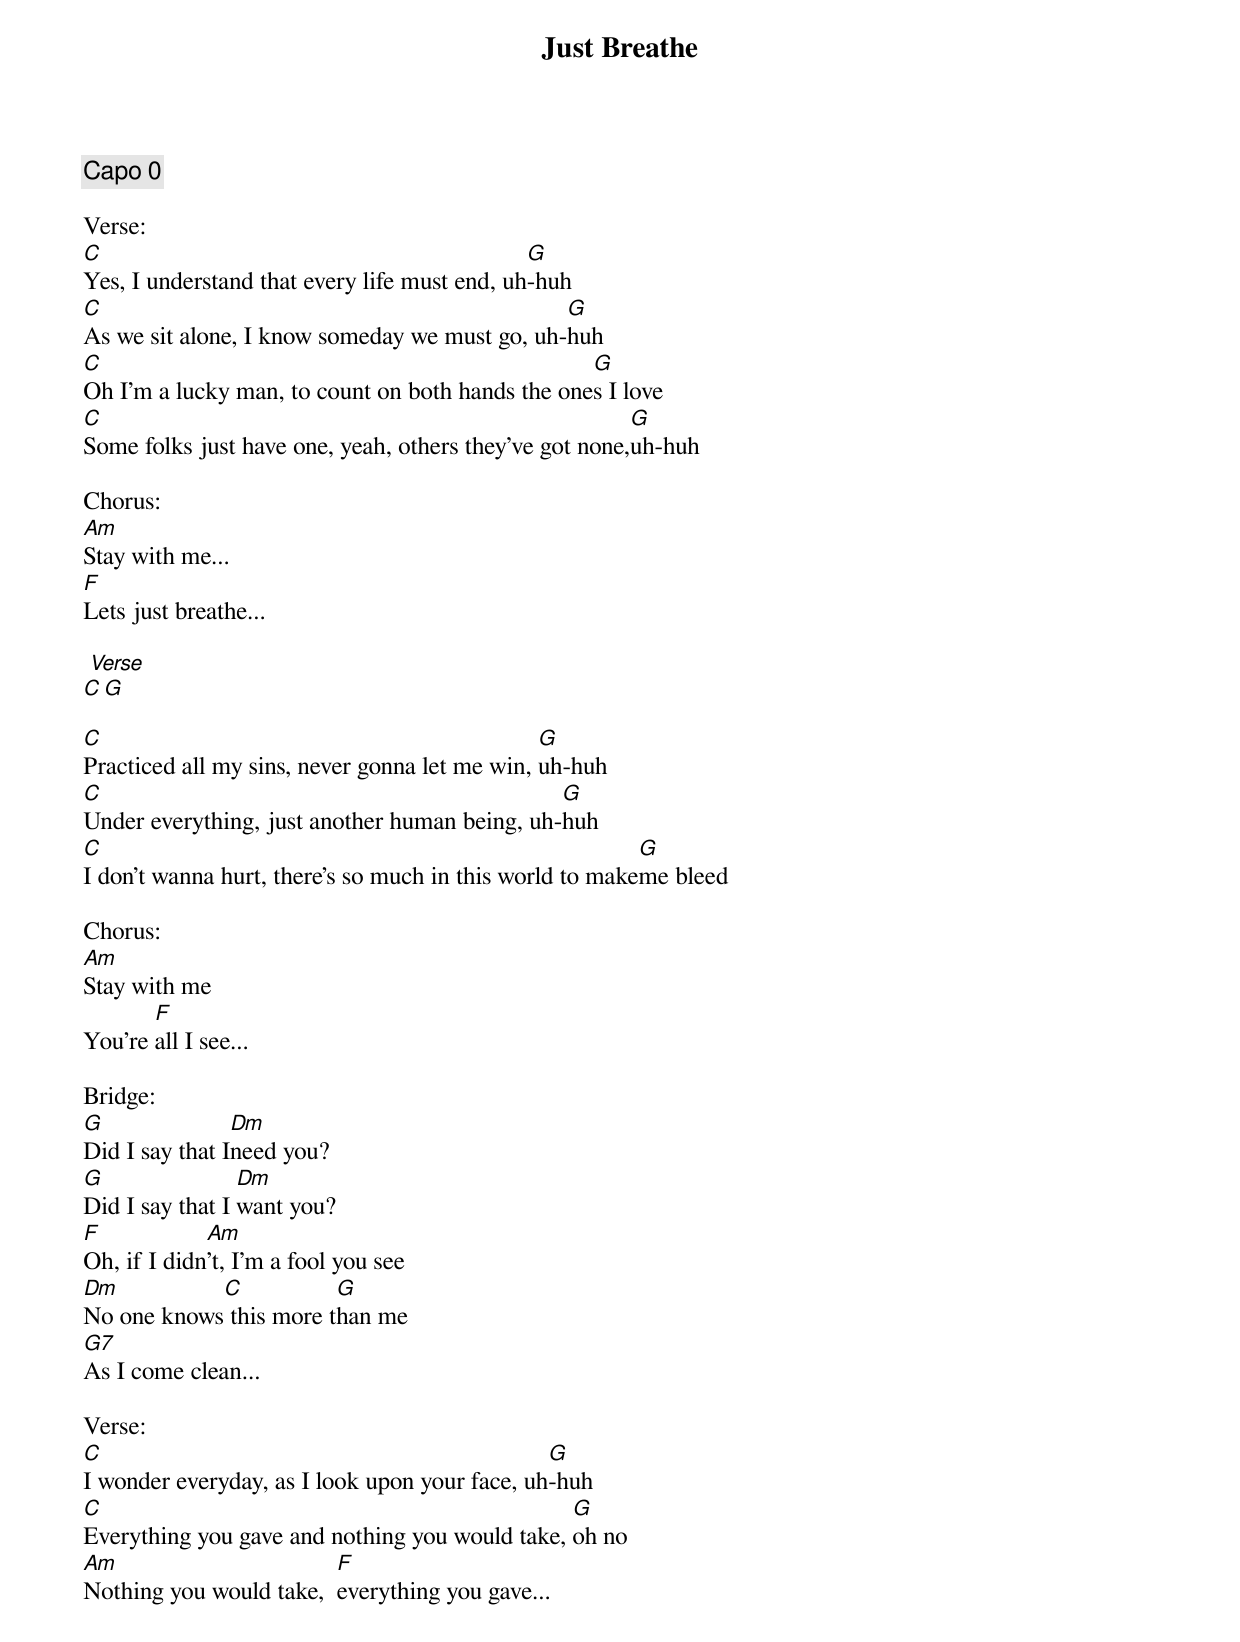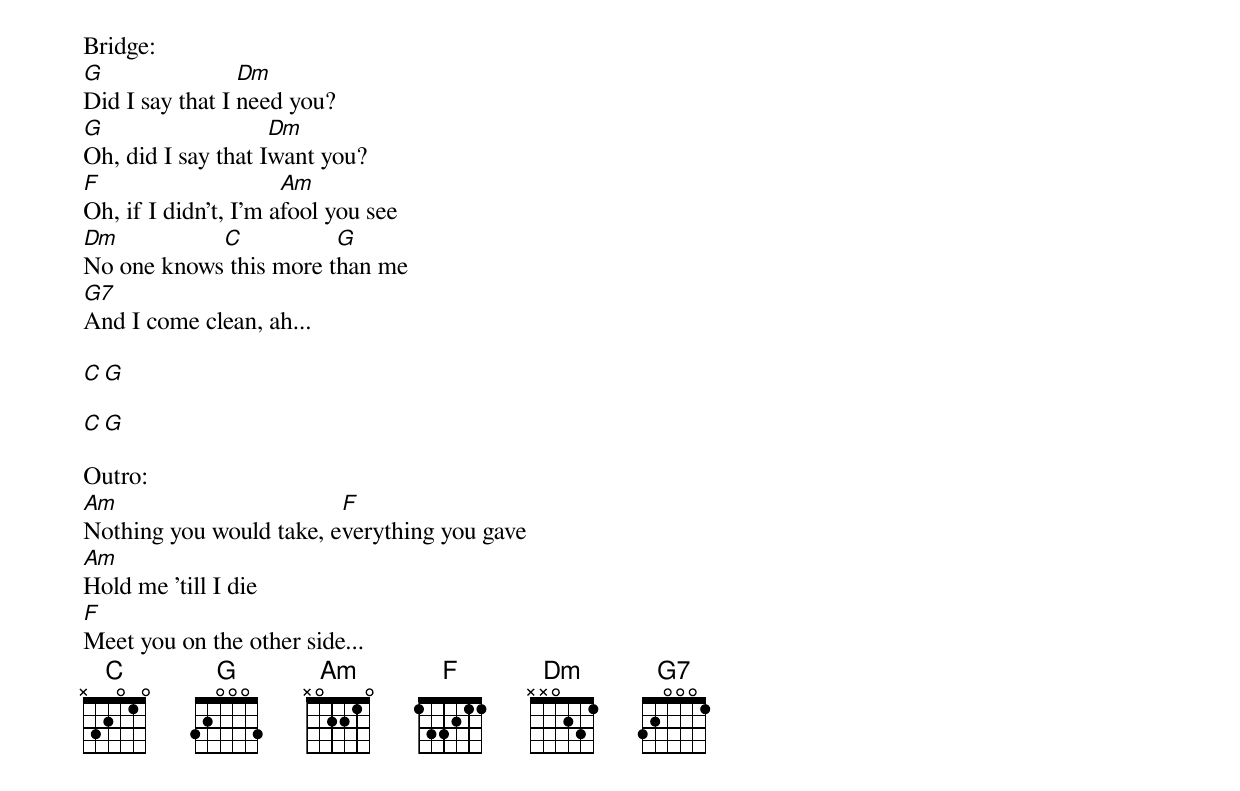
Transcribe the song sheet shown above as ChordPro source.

{title:Just Breathe}
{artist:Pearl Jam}
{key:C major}
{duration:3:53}
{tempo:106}
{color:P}

{comment: Capo 0}

Verse:
[C]Yes, I understand that every life must end, uh[G]-huh
[C]As we sit alone, I know someday we must go, uh-[G]huh
[C]Oh I'm a lucky man, to count on both hands the one[G]s I love
[C]Some folks just have one, yeah, others they've got none,[G]uh-huh

Chorus:
[Am]Stay with me...
[F]Lets just breathe...

 [Verse]
[C][G]

[C]Practiced all my sins, never gonna let me win, [G]uh-huh
[C]Under everything, just another human being, uh-[G]huh
[C]I don't wanna hurt, there's so much in this world to make[G]me bleed

Chorus:
[Am]Stay with me
You're [F]all I see...

Bridge:
[G]Did I say that I[Dm]need you?
[G]Did I say that I [Dm]want you?
[F]Oh, if I didn[Am]'t, I'm a fool you see
[Dm]No one knows[C] this more t[G]han me
[G7]As I come clean...

Verse:
[C]I wonder everyday, as I look upon your face, uh[G]-huh
[C]Everything you gave and nothing you would take, [G]oh no
[Am]Nothing you would take,  [F]everything you gave...

Bridge:
[G]Did I say that I [Dm]need you?
[G]Oh, did I say that I[Dm]want you?
[F]Oh, if I didn't, I'm a[Am]fool you see
[Dm]No one knows[C] this more t[G]han me
[G7]And I come clean, ah...

[C][G]

[C][G]

Outro:
[Am]Nothing you would take, e[F]verything you gave
[Am]Hold me 'till I die
[F]Meet you on the other side...
